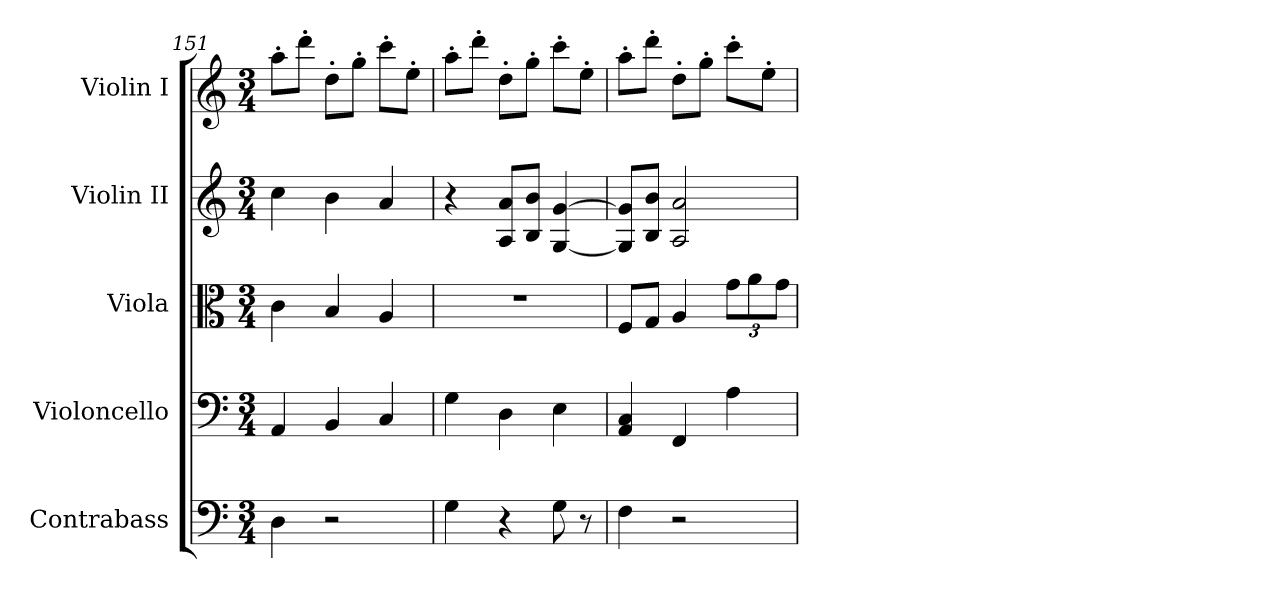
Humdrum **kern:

**kern	**kern	**kern	**kern	**kern
*part5	*part4	*part3	*part2	*part1
*staff5	*staff4	*staff3	*staff2	*staff1
*I"Contrabass	*I"Violoncello	*I"Viola	*I"Violin II	*I"Violin I
*I'Cb.	*I'Vc.	*I'Vla.	*I'Vln. II	*I'Vln. I
!!LO:LB:g=z
*clefF4	*clefF4	*clefC3	*clefG2	*clefG2
*ITrd7c12	*	*	*	*
*k[]	*k[]	*k[]	*k[]	*k[]
*M3/4	*M3/4	*M3/4	*M3/4	*M3/4
=151	=151	=151	=151	=151
4DD\	4AA/	4c\	4cc\	8aa'\L
.	.	.	.	8ddd'\J
2r	4BB/	4B/	4b\	8dd'\L
.	.	.	.	8gg'\J
.	4C/	4A/	4a/	8ccc'\L
.	.	.	.	8ee'\J
=152	=152	=152	=152	=152
4GG\	4G\	2.r	4r	8aa'\L
.	.	.	.	8ddd'\J
4r	4D\	.	8A/ 8a/L	8dd'\L
.	.	.	8B/ 8b/J	8gg'\J
8GG\	4E\	.	[4G/ [4g/	8ccc'\L
8r	.	.	.	8ee'\J
=153	=153	=153	=153	=153
4FF\	4AA/ 4C/	8F/L	8G/] 8g/]L	8aa'\L
.	.	8G/J	8B/ 8b/J	8ddd'\J
2r	4FF/	4A/	2A/ 2a/	8dd'\L
.	.	.	.	8gg'\J
*	*	*Xbrackettup	*	*
.	4A\	12g\L	.	8ccc'\L
.	.	12a\	.	.
.	.	.	.	8ee'\J
.	.	12g\J	.	.
=	=	=	=	=
*-	*-	*-	*-	*-
